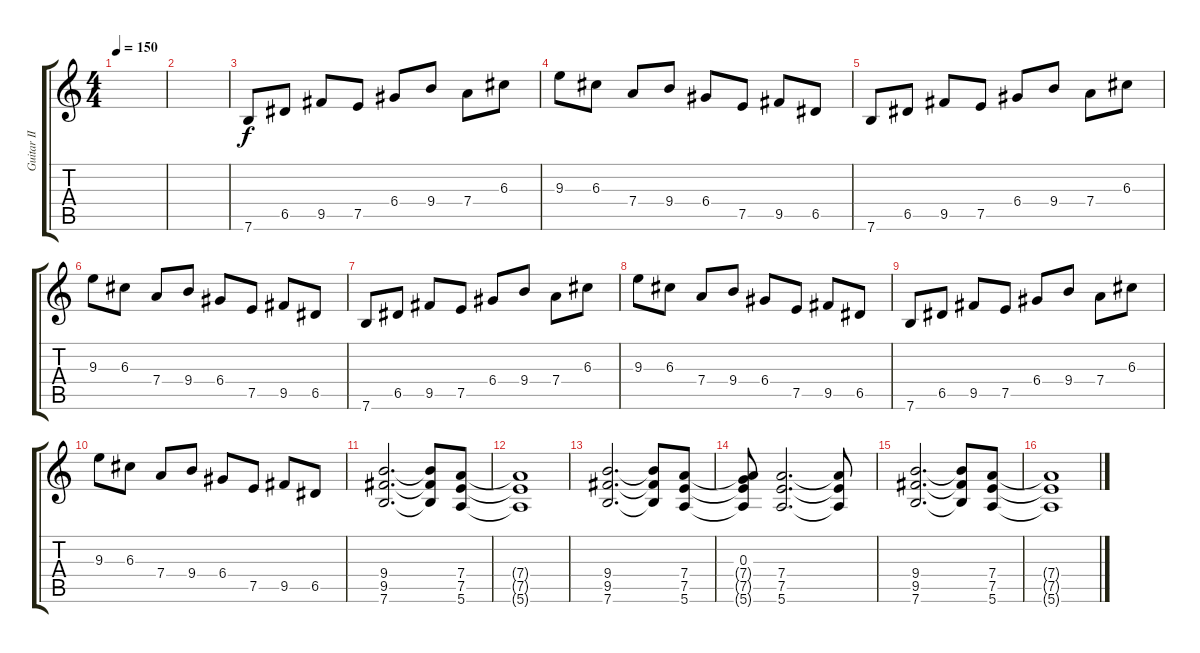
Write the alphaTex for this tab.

\track ("Guitar II" "Guitar II") {instrument distortionguitar}
\staff {score tabs}
\tuning (E4 B3 G3 D3 A2 E2) {hide}
\ts (4 4)
\tempo 150
\clef g2
\ks c
|
|
7.6.8 6.5.8 9.5.8 7.5.8 6.4.8 9.4.8 7.4.8 6.3.8 |
9.3.8 6.3.8 7.4.8 9.4.8 6.4.8 7.5.8 9.5.8 6.5.8 |
7.6.8 6.5.8 9.5.8 7.5.8 6.4.8 9.4.8 7.4.8 6.3.8 |
9.3.8 6.3.8 7.4.8 9.4.8 6.4.8 7.5.8 9.5.8 6.5.8 |
7.6.8 6.5.8 9.5.8 7.5.8 6.4.8 9.4.8 7.4.8 6.3.8 |
9.3.8 6.3.8 7.4.8 9.4.8 6.4.8 7.5.8 9.5.8 6.5.8 |
7.6.8 6.5.8 9.5.8 7.5.8 6.4.8 9.4.8 7.4.8 6.3.8 |
9.3.8 6.3.8 7.4.8 9.4.8 6.4.8 7.5.8 9.5.8 6.5.8 |
(9.4 9.5 7.6).2{d} (9.4{t} 9.5{t} 7.6{t}).8 (7.4 7.5 5.6).8 |
(7.4{t} 7.5{t} 5.6{t}).1 |
(9.4 9.5 7.6).2{d} (9.4{t} 9.5{t} 7.6{t}).8 (7.4 7.5 5.6).8 |
(0.3 7.4{t} 7.5{t} 5.6{t}).8 (7.4 7.5 5.6).2{d} (7.4{t} 7.5{t} 5.6{t}).8 |
(9.4 9.5 7.6).2{d} (9.4{t} 9.5{t} 7.6{t}).8 (7.4 7.5 5.6).8 |
(7.4{t} 7.5{t} 5.6{t}).1
